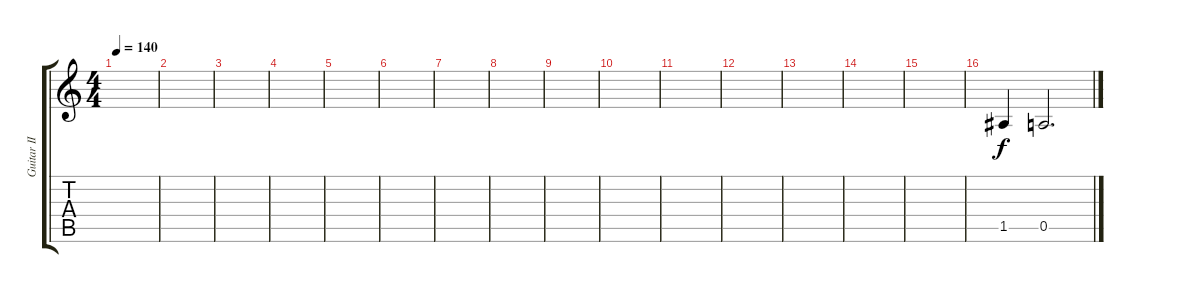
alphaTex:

\track ("Guitar II" "Guitar II") {instrument distortionguitar}
\staff {score tabs}
\tuning (E4 B3 G3 D3 A2 D2) {hide}
\ts (4 4)
\tempo 140
\clef g2
\ks c
|
|
|
|
|
|
|
|
|
|
|
|
|
|
|
1.5.4 0.5.2{d}
